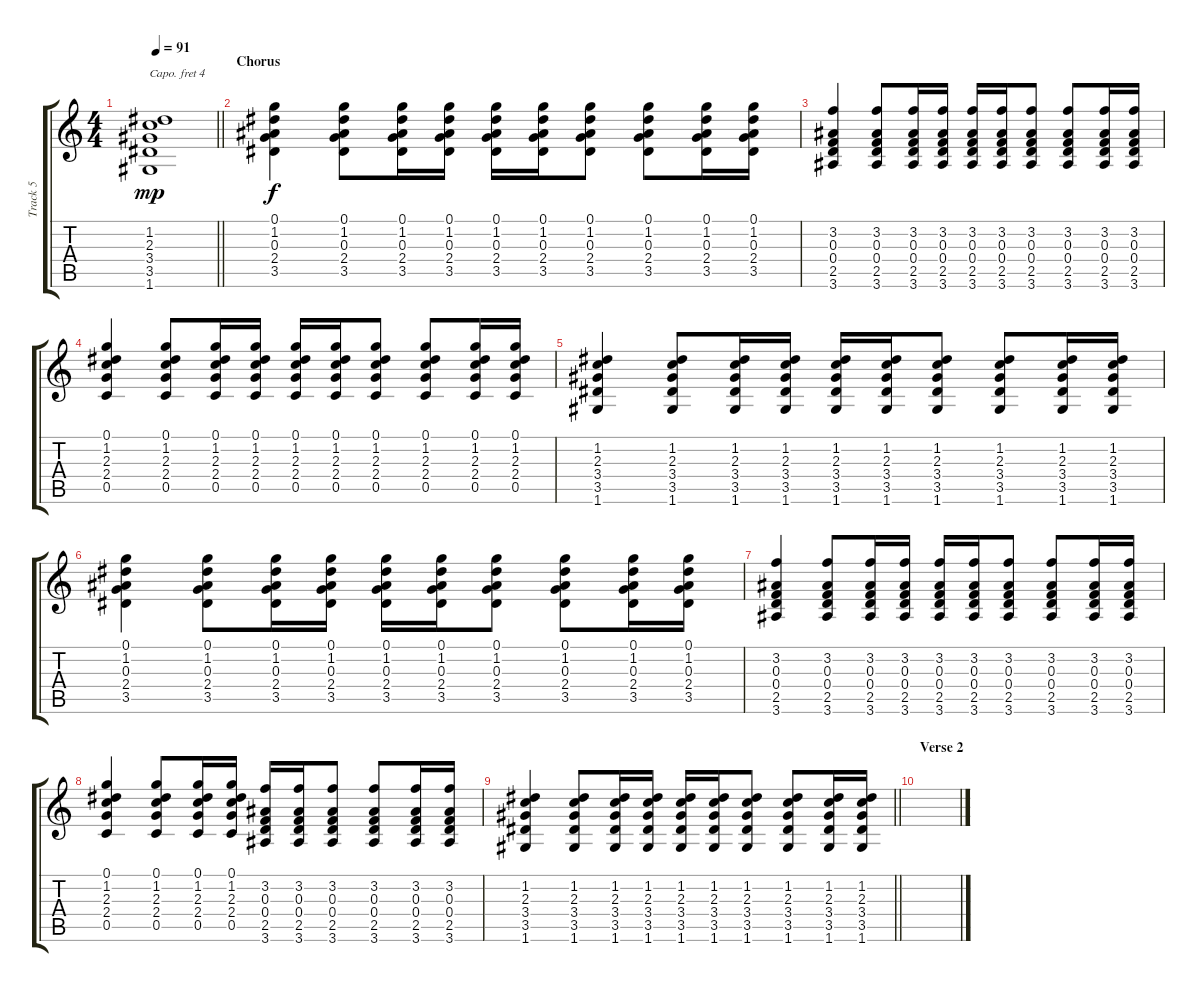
\track ("Track 5" "Track 5") {instrument acousticguitarsteel}
\staff {score tabs}
\capo 4
\tuning (Eb4 Bb3 Gb3 Db3 Ab2 Eb2) {hide}
\ts (4 4)
\tempo 91
\clef g2
\barLineRight lightlight
\ks c
(1.2 2.3 3.4 3.5 1.6).1{dy mp} |
\section ("" "Chorus")
(0.1 1.2 0.3 2.4 3.5).4{dy f} (0.1 1.2 0.3 2.4 3.5).8 (0.1 1.2 0.3 2.4 3.5).16 (0.1 1.2 0.3 2.4 3.5).16 (0.1 1.2 0.3 2.4 3.5).16 (0.1 1.2 0.3 2.4 3.5).16 (0.1 1.2 0.3 2.4 3.5).8 (0.1 1.2 0.3 2.4 3.5).8 (0.1 1.2 0.3 2.4 3.5).16 (0.1 1.2 0.3 2.4 3.5).16 |
(3.2 0.3 0.4 2.5 3.6).4 (3.2 0.3 0.4 2.5 3.6).8 (3.2 0.3 0.4 2.5 3.6).16 (3.2 0.3 0.4 2.5 3.6).16 (3.2 0.3 0.4 2.5 3.6).16 (3.2 0.3 0.4 2.5 3.6).16 (3.2 0.3 0.4 2.5 3.6).8 (3.2 0.3 0.4 2.5 3.6).8 (3.2 0.3 0.4 2.5 3.6).16 (3.2 0.3 0.4 2.5 3.6).16 |
(0.1 1.2 2.3 2.4 0.5).4 (0.1 1.2 2.3 2.4 0.5).8 (0.1 1.2 2.3 2.4 0.5).16 (0.1 1.2 2.3 2.4 0.5).16 (0.1 1.2 2.3 2.4 0.5).16 (0.1 1.2 2.3 2.4 0.5).16 (0.1 1.2 2.3 2.4 0.5).8 (0.1 1.2 2.3 2.4 0.5).8 (0.1 1.2 2.3 2.4 0.5).16 (0.1 1.2 2.3 2.4 0.5).16 |
(1.2 2.3 3.4 3.5 1.6).4 (1.2 2.3 3.4 3.5 1.6).8 (1.2 2.3 3.4 3.5 1.6).16 (1.2 2.3 3.4 3.5 1.6).16 (1.2 2.3 3.4 3.5 1.6).16 (1.2 2.3 3.4 3.5 1.6).16 (1.2 2.3 3.4 3.5 1.6).8 (1.2 2.3 3.4 3.5 1.6).8 (1.2 2.3 3.4 3.5 1.6).16 (1.2 2.3 3.4 3.5 1.6).16 |
(0.1 1.2 0.3 2.4 3.5).4 (0.1 1.2 0.3 2.4 3.5).8 (0.1 1.2 0.3 2.4 3.5).16 (0.1 1.2 0.3 2.4 3.5).16 (0.1 1.2 0.3 2.4 3.5).16 (0.1 1.2 0.3 2.4 3.5).16 (0.1 1.2 0.3 2.4 3.5).8 (0.1 1.2 0.3 2.4 3.5).8 (0.1 1.2 0.3 2.4 3.5).16 (0.1 1.2 0.3 2.4 3.5).16 |
(3.2 0.3 0.4 2.5 3.6).4 (3.2 0.3 0.4 2.5 3.6).8 (3.2 0.3 0.4 2.5 3.6).16 (3.2 0.3 0.4 2.5 3.6).16 (3.2 0.3 0.4 2.5 3.6).16 (3.2 0.3 0.4 2.5 3.6).16 (3.2 0.3 0.4 2.5 3.6).8 (3.2 0.3 0.4 2.5 3.6).8 (3.2 0.3 0.4 2.5 3.6).16 (3.2 0.3 0.4 2.5 3.6).16 |
(0.1 1.2 2.3 2.4 0.5).4 (0.1 1.2 2.3 2.4 0.5).8 (0.1 1.2 2.3 2.4 0.5).16 (0.1 1.2 2.3 2.4 0.5).16 (3.2 0.3 0.4 2.5 3.6).16 (3.2 0.3 0.4 2.5 3.6).16 (3.2 0.3 0.4 2.5 3.6).8 (3.2 0.3 0.4 2.5 3.6).8 (3.2 0.3 0.4 2.5 3.6).16 (3.2 0.3 0.4 2.5 3.6).16 |
\barLineRight lightlight
(1.2 2.3 3.4 3.5 1.6).4 (1.2 2.3 3.4 3.5 1.6).8 (1.2 2.3 3.4 3.5 1.6).16 (1.2 2.3 3.4 3.5 1.6).16 (1.2 2.3 3.4 3.5 1.6).16 (1.2 2.3 3.4 3.5 1.6).16 (1.2 2.3 3.4 3.5 1.6).8 (1.2 2.3 3.4 3.5 1.6).8 (1.2 2.3 3.4 3.5 1.6).16 (1.2 2.3 3.4 3.5 1.6).16 |
\section ("" "Verse 2")
